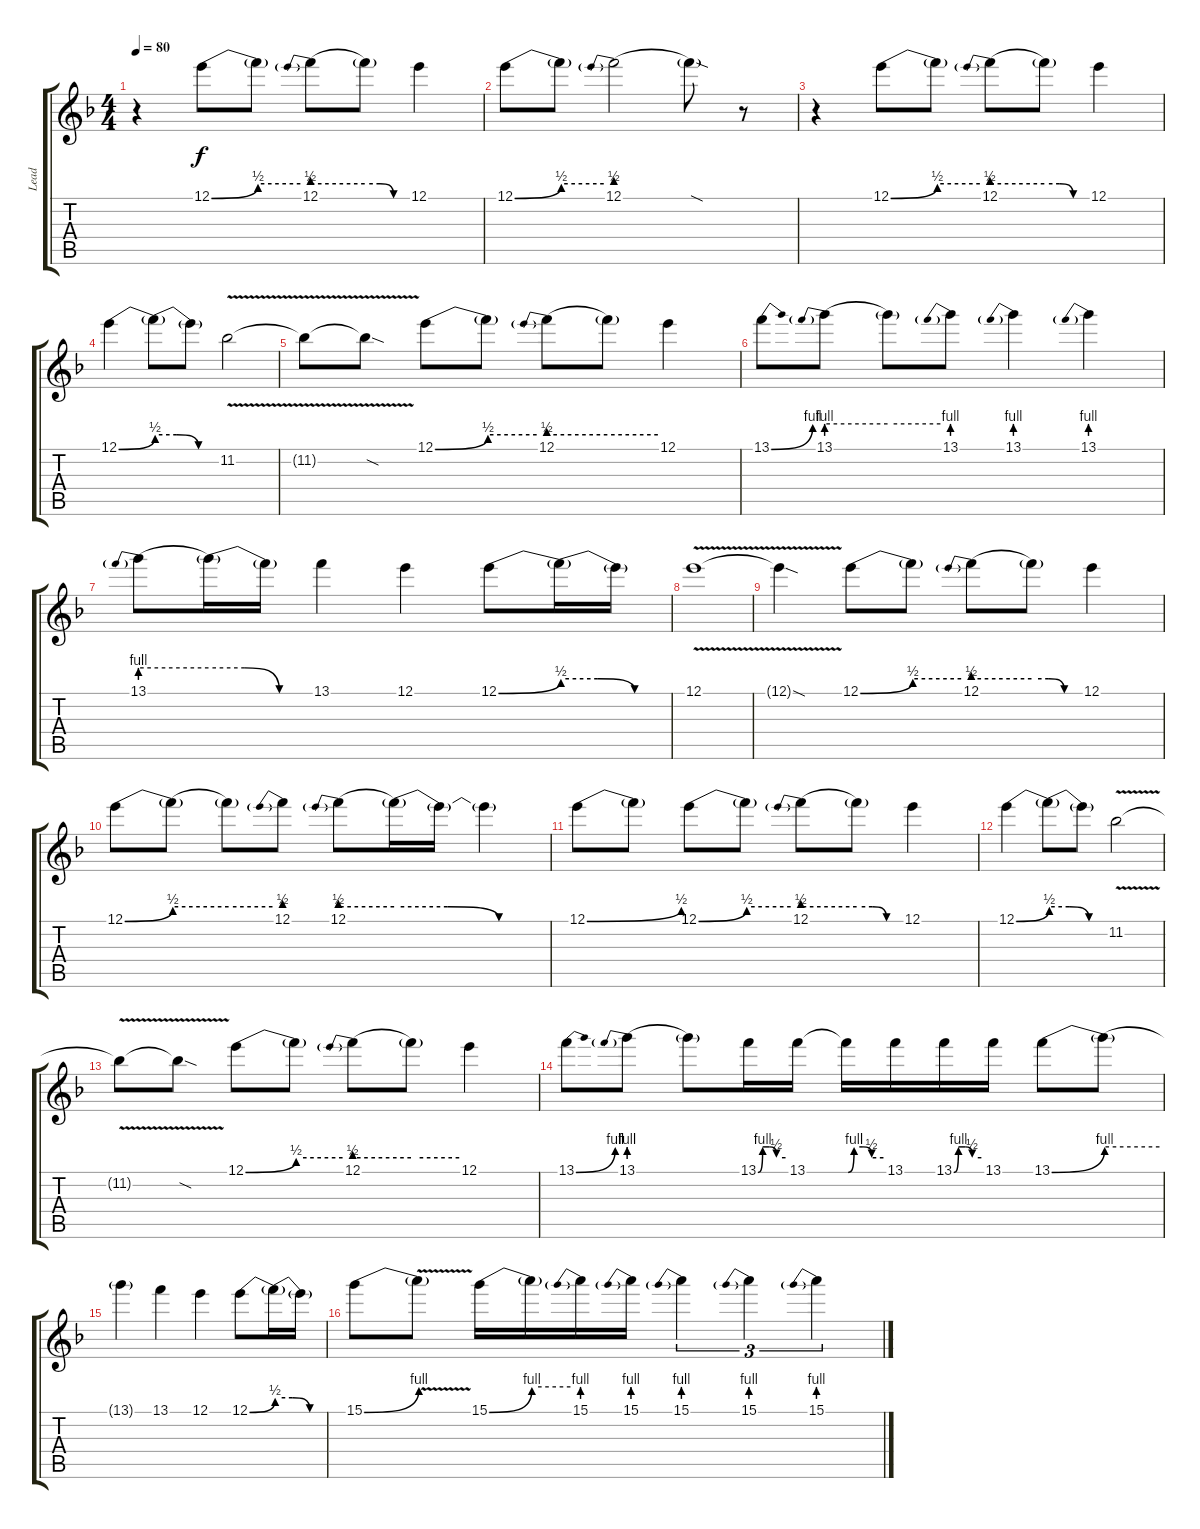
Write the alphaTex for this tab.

\track ("Lead" "Lead") {instrument overdrivenguitar}
\staff {score tabs}
\tuning (E4 B3 G3 D3 A2 E2) {hide}
\ts (4 4)
\tempo 80
\clef g2
\ks f
r.4{dy f instrument overdrivenguitar} 12.1{be (bend 0 0 60 2)}.8 12.1{be (hold 0 2 60 2) t}.8 12.1{be (prebend 0 2 60 2)}.8 12.1{be (custom 0 2 20 2 40 0 60 0) t}.8 12.1.4 |
12.1{be (bend 0 0 60 2)}.8 12.1{be (hold 0 2 60 2) t}.8 12.1{be (prebend 0 2 60 2)}.2 12.1{sod t}.8 r.8 |
r.4 12.1{be (bend 0 0 60 2)}.8 12.1{be (hold 0 2 60 2) t}.8 12.1{be (prebend 0 2 60 2)}.8 12.1{be (custom 0 2 20 2 40 0 60 0) t}.8 12.1.4 |
12.1{be (bend 0 0 60 2)}.4 12.1{be (custom 0 2 20 2 40 0 60 0) t}.8 12.1{t}.8 11.2{v}.2 |
11.2{v t}.8 11.2{sod t}.8 12.1{be (bend 0 0 60 2)}.8 12.1{be (hold 0 2 60 2) t}.8 12.1{be (prebend 0 2 60 2)}.8 12.1{be (hold 0 2 60 2) t}.8 12.1.4 |
13.1{be (bend 0 0 60 4)}.8 13.1{be (prebend 0 4 60 4)}.8 13.1{be (hold 0 4 60 4) t}.8 13.1{be (prebend 0 4 60 4)}.8 13.1{be (prebend 0 4 60 4)}.4 13.1{be (prebend 0 4 60 4)}.4 |
13.1{be (prebend 0 4 60 4)}.8 13.1{be (custom 0 4 20 4 40 0 60 0) t}.16 13.1{t}.16 13.1.4 12.1.4 12.1{be (bend 0 0 60 2)}.8 12.1{be (custom 0 2 20 2 40 0 60 0) t}.16 12.1{t}.16 |
12.1{v}.1 |
12.1{sod t}.4 12.1{be (bend 0 0 60 2)}.8 12.1{be (hold 0 2 60 2) t}.8 12.1{be (prebend 0 2 60 2)}.8 12.1{be (custom 0 2 20 2 40 0 60 0) t}.8 12.1.4 |
12.1{be (bend 0 0 60 2)}.8 12.1{be (hold 0 2 60 2) t}.8 12.1{be (hold 0 2 60 2) t}.8 12.1{be (prebend 0 2 60 2)}.8 12.1{be (prebend 0 2 60 2)}.8 12.1{be (custom 0 2 20 2 40 0 60 0) t}.16 12.1{t}.16 12.1{t}.4 |
12.1{be (bend 0 0 60 2)}.8 12.1{t}.8 12.1{be (bend 0 0 60 2)}.8 12.1{be (hold 0 2 60 2) t}.8 12.1{be (prebend 0 2 60 2)}.8 12.1{be (custom 0 2 20 2 40 0 60 0) t}.8 12.1.4 |
12.1{be (bend 0 0 60 2)}.4 12.1{be (custom 0 2 20 2 40 0 60 0) t}.8 12.1{t}.8 11.2{v}.2 |
11.2{v t}.8 11.2{sod t}.8 12.1{be (bend 0 0 60 2)}.8 12.1{be (hold 0 2 60 2) t}.8 12.1{be (prebend 0 2 60 2)}.8 12.1{be (hold 0 2 60 2) t}.8 12.1.4 |
13.1{be (bend 0 0 60 4)}.8 13.1{be (prebend 0 4 60 4)}.8 13.1{t}.8 13.1{be (custom 0 0 10 4 25 4 40 2 60 2)}.16 13.1.16 13.1{be (custom 0 0 10 4 25 4 40 2 60 2) t}.16 13.1.16 13.1{be (custom 0 0 10 4 25 4 40 2 60 2)}.16 13.1.16 13.1{be (bend 0 0 60 4)}.8 13.1{be (hold 0 4 60 4) t}.8 |
13.1{t}.4 13.1.4 12.1.4 12.1{be (bend 0 0 60 2)}.8 12.1{be (custom 0 2 20 2 40 0 60 0) t}.16 12.1{t}.16 |
15.1{be (bend 0 0 60 4)}.8 15.1{v t}.8 15.1{be (bend 0 0 60 4)}.16 15.1{be (hold 0 4 60 4) t}.16 15.1{be (prebend 0 4 60 4)}.16 15.1{be (prebend 0 4 60 4)}.16 15.1{be (prebend 0 4 60 4)}.4{tu (3 2)} 15.1{be (prebend 0 4 60 4)}.4{tu (3 2)} 15.1{be (prebend 0 4 60 4)}.4{tu (3 2)}
